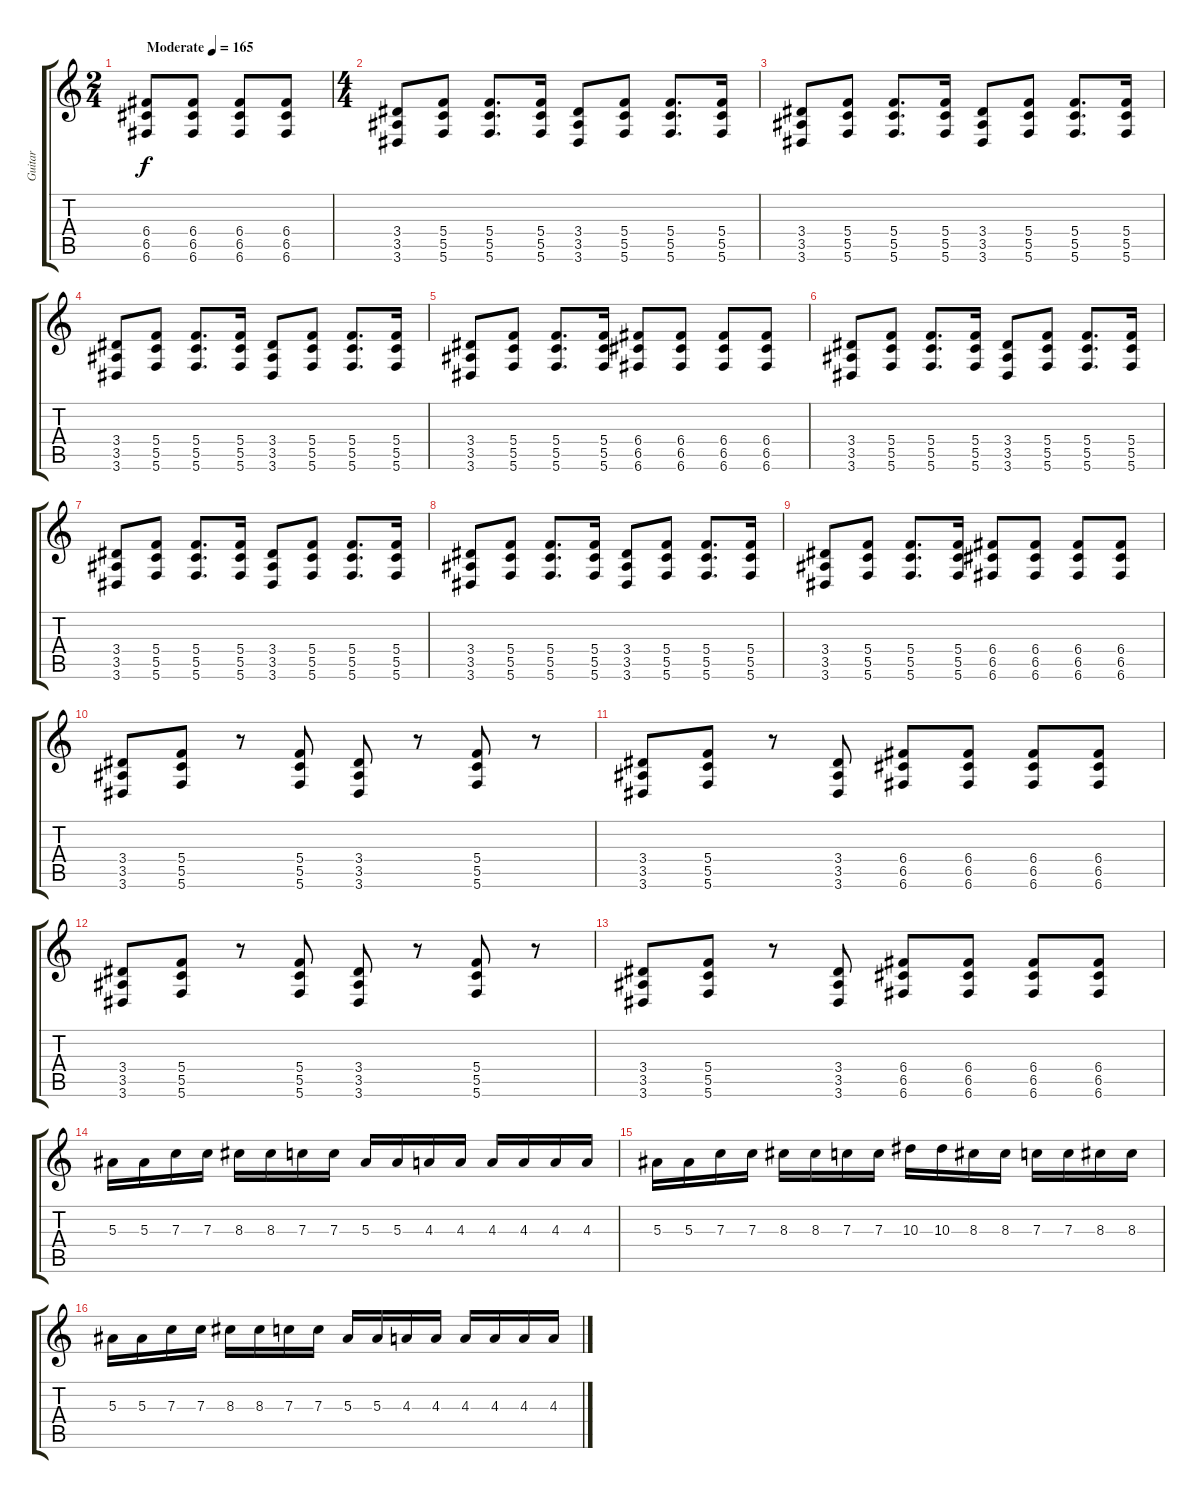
\track ("Guitar" "Guitar") {instrument distortionguitar}
\staff {score tabs}
\tuning (D4 A3 F3 C3 G2 C2) {hide}
\ts (2 4)
\tempo (165 "Moderate")
\clef g2
\ks c
(6.4 6.5 6.6).8{dy f instrument distortionguitar} (6.4 6.5 6.6).8 (6.4 6.5 6.6).8 (6.4 6.5 6.6).8 |
\ts (4 4)
(3.4 3.5 3.6).8 (5.4 5.5 5.6).8 (5.4 5.5 5.6).8{d} (5.4 5.5 5.6).16 (3.4 3.5 3.6).8 (5.4 5.5 5.6).8 (5.4 5.5 5.6).8{d} (5.4 5.5 5.6).16 |
(3.4 3.5 3.6).8 (5.4 5.5 5.6).8 (5.4 5.5 5.6).8{d} (5.4 5.5 5.6).16 (3.4 3.5 3.6).8 (5.4 5.5 5.6).8 (5.4 5.5 5.6).8{d} (5.4 5.5 5.6).16 |
(3.4 3.5 3.6).8 (5.4 5.5 5.6).8 (5.4 5.5 5.6).8{d} (5.4 5.5 5.6).16 (3.4 3.5 3.6).8 (5.4 5.5 5.6).8 (5.4 5.5 5.6).8{d} (5.4 5.5 5.6).16 |
(3.4 3.5 3.6).8 (5.4 5.5 5.6).8 (5.4 5.5 5.6).8{d} (5.4 5.5 5.6).16 (6.4 6.5 6.6).8 (6.4 6.5 6.6).8 (6.4 6.5 6.6).8 (6.4 6.5 6.6).8 |
(3.4 3.5 3.6).8 (5.4 5.5 5.6).8 (5.4 5.5 5.6).8{d} (5.4 5.5 5.6).16 (3.4 3.5 3.6).8 (5.4 5.5 5.6).8 (5.4 5.5 5.6).8{d} (5.4 5.5 5.6).16 |
(3.4 3.5 3.6).8 (5.4 5.5 5.6).8 (5.4 5.5 5.6).8{d} (5.4 5.5 5.6).16 (3.4 3.5 3.6).8 (5.4 5.5 5.6).8 (5.4 5.5 5.6).8{d} (5.4 5.5 5.6).16 |
(3.4 3.5 3.6).8 (5.4 5.5 5.6).8 (5.4 5.5 5.6).8{d} (5.4 5.5 5.6).16 (3.4 3.5 3.6).8 (5.4 5.5 5.6).8 (5.4 5.5 5.6).8{d} (5.4 5.5 5.6).16 |
(3.4 3.5 3.6).8 (5.4 5.5 5.6).8 (5.4 5.5 5.6).8{d} (5.4 5.5 5.6).16 (6.4 6.5 6.6).8 (6.4 6.5 6.6).8 (6.4 6.5 6.6).8 (6.4 6.5 6.6).8 |
(3.4 3.5 3.6).8 (5.4 5.5 5.6).8 r.8 (5.4 5.5 5.6).8 (3.4 3.5 3.6).8 r.8 (5.4 5.5 5.6).8 r.8 |
(3.4 3.5 3.6).8 (5.4 5.5 5.6).8 r.8 (3.4 3.5 3.6).8 (6.4 6.5 6.6).8 (6.4 6.5 6.6).8 (6.4 6.5 6.6).8 (6.4 6.5 6.6).8 |
(3.4 3.5 3.6).8 (5.4 5.5 5.6).8 r.8 (5.4 5.5 5.6).8 (3.4 3.5 3.6).8 r.8 (5.4 5.5 5.6).8 r.8 |
(3.4 3.5 3.6).8 (5.4 5.5 5.6).8 r.8 (3.4 3.5 3.6).8 (6.4 6.5 6.6).8 (6.4 6.5 6.6).8 (6.4 6.5 6.6).8 (6.4 6.5 6.6).8 |
5.3.16 5.3.16 7.3.16 7.3.16 8.3.16 8.3.16 7.3.16 7.3.16 5.3.16 5.3.16 4.3.16 4.3.16 4.3.16 4.3.16 4.3.16 4.3.16 |
5.3.16 5.3.16 7.3.16 7.3.16 8.3.16 8.3.16 7.3.16 7.3.16 10.3.16 10.3.16 8.3.16 8.3.16 7.3.16 7.3.16 8.3.16 8.3.16 |
5.3.16 5.3.16 7.3.16 7.3.16 8.3.16 8.3.16 7.3.16 7.3.16 5.3.16 5.3.16 4.3.16 4.3.16 4.3.16 4.3.16 4.3.16 4.3.16
